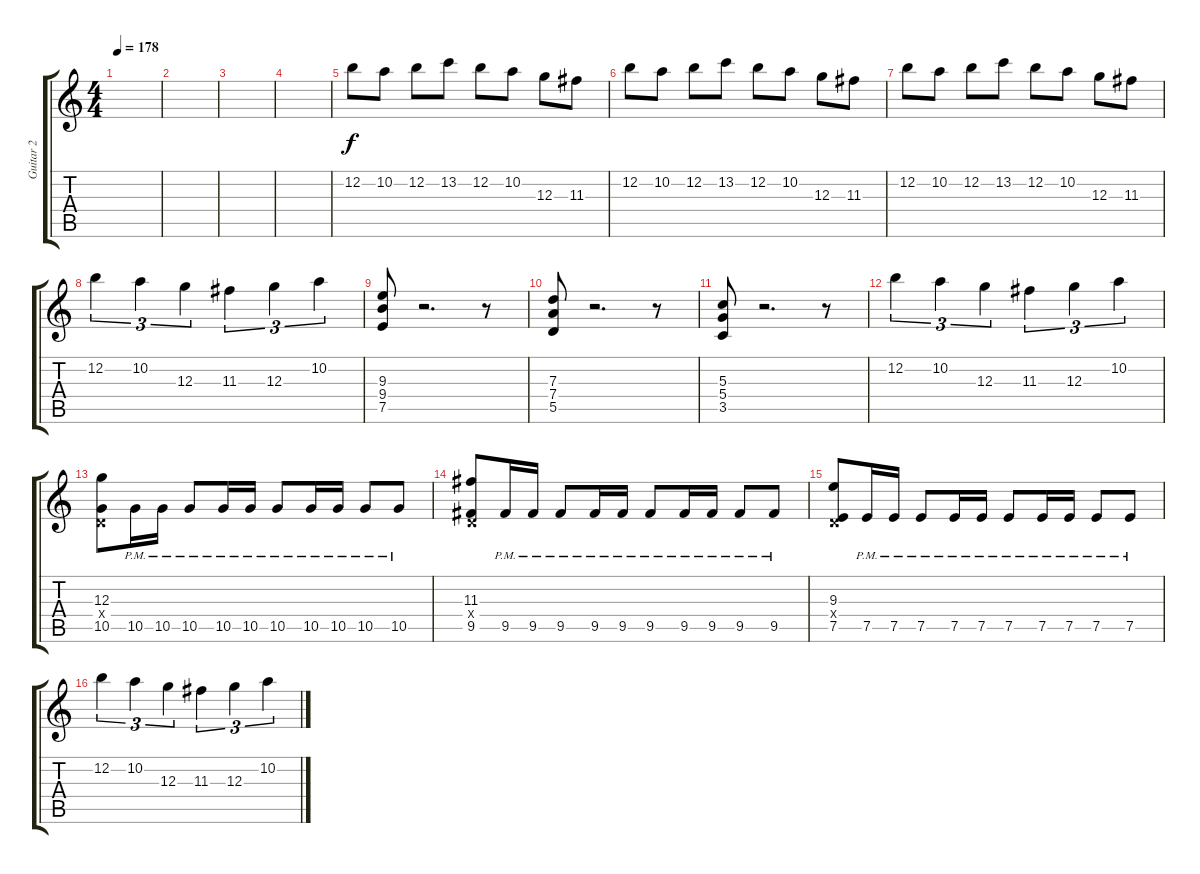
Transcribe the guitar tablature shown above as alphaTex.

\track ("Guitar 2" "Guitar 2") {instrument overdrivenguitar}
\staff {score tabs}
\tuning (E4 B3 G3 D3 A2 E2) {hide}
\ts (4 4)
\tempo 178
\clef g2
\ks c
|
|
|
|
12.2.8 10.2.8 12.2.8 13.2.8 12.2.8 10.2.8 12.3.8 11.3.8 |
12.2.8 10.2.8 12.2.8 13.2.8 12.2.8 10.2.8 12.3.8 11.3.8 |
12.2.8 10.2.8 12.2.8 13.2.8 12.2.8 10.2.8 12.3.8 11.3.8 |
12.2.4{tu (3 2)} 10.2.4{tu (3 2)} 12.3.4{tu (3 2)} 11.3.4{tu (3 2)} 12.3.4{tu (3 2)} 10.2.4{tu (3 2)} |
(9.3 9.4 7.5).8{instrument distortionguitar} r.2{d} r.8 |
(7.3 7.4 5.5).8 r.2{d} r.8 |
(5.3 5.4 3.5).8 r.2{d} r.8 |
12.2.4{tu (3 2) instrument overdrivenguitar} 10.2.4{tu (3 2)} 12.3.4{tu (3 2)} 11.3.4{tu (3 2)} 12.3.4{tu (3 2)} 10.2.4{tu (3 2)} |
(12.3 0.4{x} 10.5).8{instrument distortionguitar} 10.5{pm}.16 10.5{pm}.16 10.5{pm}.8 10.5{pm}.16 10.5{pm}.16 10.5{pm}.8 10.5{pm}.16 10.5{pm}.16 10.5{pm}.8 10.5{pm}.8 |
(11.3 0.4{x} 9.5).8 9.5{pm}.16 9.5{pm}.16 9.5{pm}.8 9.5{pm}.16 9.5{pm}.16 9.5{pm}.8 9.5{pm}.16 9.5{pm}.16 9.5{pm}.8 9.5{pm}.8 |
(9.3 0.4{x} 7.5).8 7.5{pm}.16 7.5{pm}.16 7.5{pm}.8 7.5{pm}.16 7.5{pm}.16 7.5{pm}.8 7.5{pm}.16 7.5{pm}.16 7.5{pm}.8 7.5{pm}.8 |
12.2.4{tu (3 2) instrument overdrivenguitar} 10.2.4{tu (3 2)} 12.3.4{tu (3 2)} 11.3.4{tu (3 2)} 12.3.4{tu (3 2)} 10.2.4{tu (3 2)}
